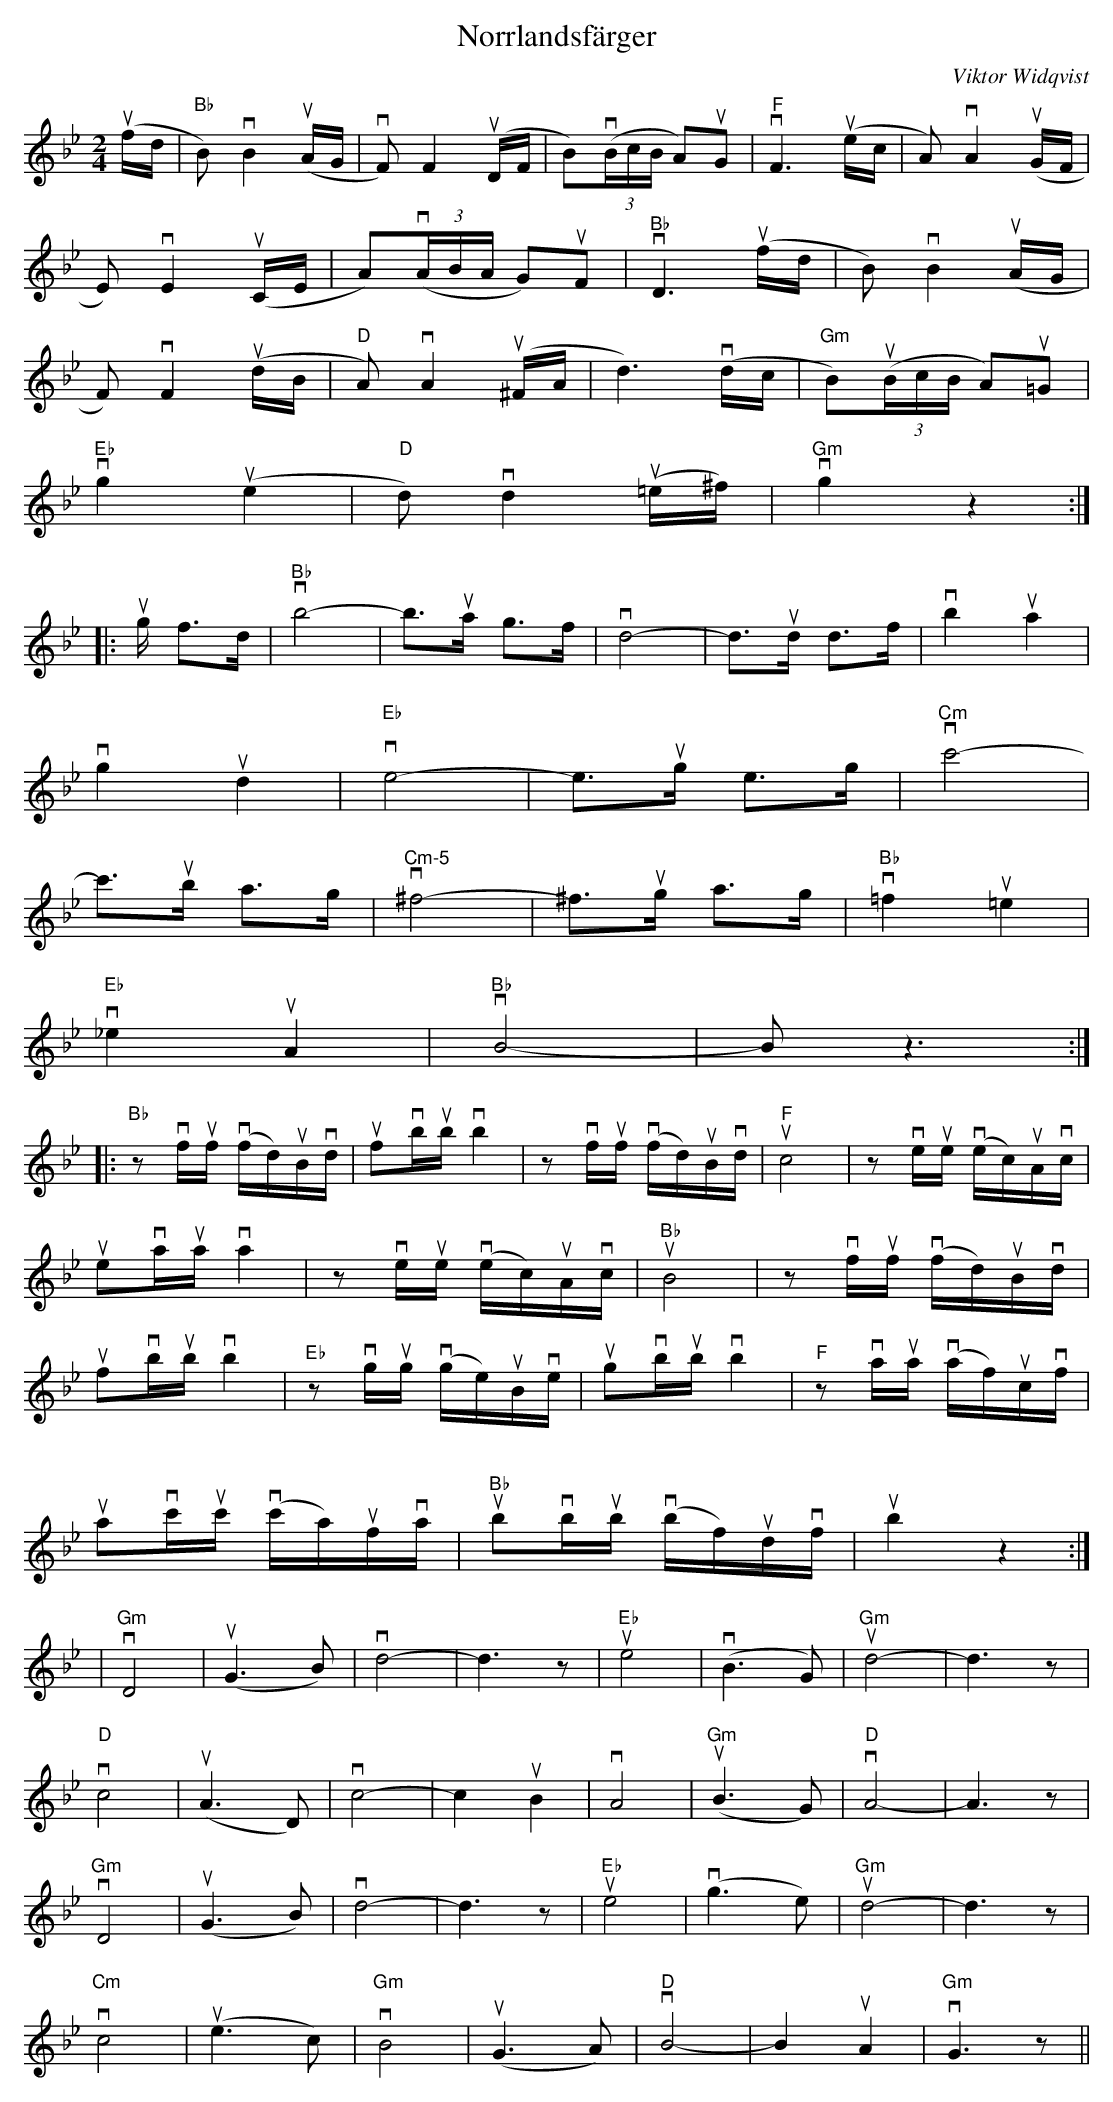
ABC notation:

X:1
T:Norrlandsfärger
M:2/4
C:Viktor Widqvist
L:1/8
K:Bb
u(f/d/ |"Bb" B)vB2u(A/G/ | vF)F2u(D/F/ | B)(v(3B/c/B/ A)uG | "F"vF3u(e/c/ | A)vA2u(G/F/ |
E)vE2u(C/E/ | A)(v(3A/B/A/ G)uF |"Bb" vD3u(f/d/ | B)vB2 u(A/G/ |
F)vF2u(d/B/ | "D"A)vA2u(^F/A/ | d3)v(d/c/ | "Gm"B)(u(3B/c/B/ A)u=G |
"Eb"vg2 (u'e2 | "D"d)vd2u(=e/^f/) | "Gm"vg2z2 :|
|:ug/ f>d | "Bb"vb4- |b3/ua/ g>f | vd4- |d3/ud/ d>f | vb2 ua2 |
vg2 ud2 | "Eb"ve4- |e3/ug/ e>g |"Cm" vc'4- |
c'3/ub/ a>g | "Cm-5"v^f4- |^f3/ug/ a>g | "Bb"v=f2 u=e2 |
"Eb"v_e2 uA2 | "Bb"vB4- | B z3 :|
|:"Bb"zvf/2uf/2 (vf/2d/)2uB/2vd/2 | ufvb/2ub/2 vb2 |zvf/2uf/2 (vf/2d/2)uB/2vd/2 | "F"uc4 |zve/2ue/2 (ve/2c/2)uA/2vc/2 |
ueva/2ua/2 va2 |zve/2ue/2 (ve/2c/2)uA/2vc/2 | "Bb"uB4 |zvf/2uf/2 v(f/2d/2)uB/2vd/2 |
ufvb/2ub/2 vb2 |"Eb"zvg/2ug/2 (vg/2e/2)uB/2ve/2 | ugvb/2ub/2 vb2 |"F"zva/2ua/2 (va/2f/2)uc/2vf/2 |
uavc'/2uc'/2 (vc'/2a/2)uf/2va/2 | "Bb"ubvb/2ub/2 v(b/2f/2)ud/2vf/2 | ub2z2 :|
K:Gm
|"Gm" vD4 | u(G2>B2) | vd4- |d3z| "Eb"ue4 | v(B2>G2) | "Gm"ud4- |d3z|
"D"vc4 | u(A2>D2) | vc4- | c2 uB2 | vA4 | "Gm"u(B2>G2) | "D" vA4- | A3z|
"Gm"vD4 | u(G2>B2) | vd4- |d3z| "Eb"ue4 | v(g2>e2) | "Gm"ud4- |d3z|
"Cm"vc4 | u(e2>c2) | "Gm"vB4 | u(G2>A2) | "D"vB4- | B2 uA2 | "Gm"vG3z ||
